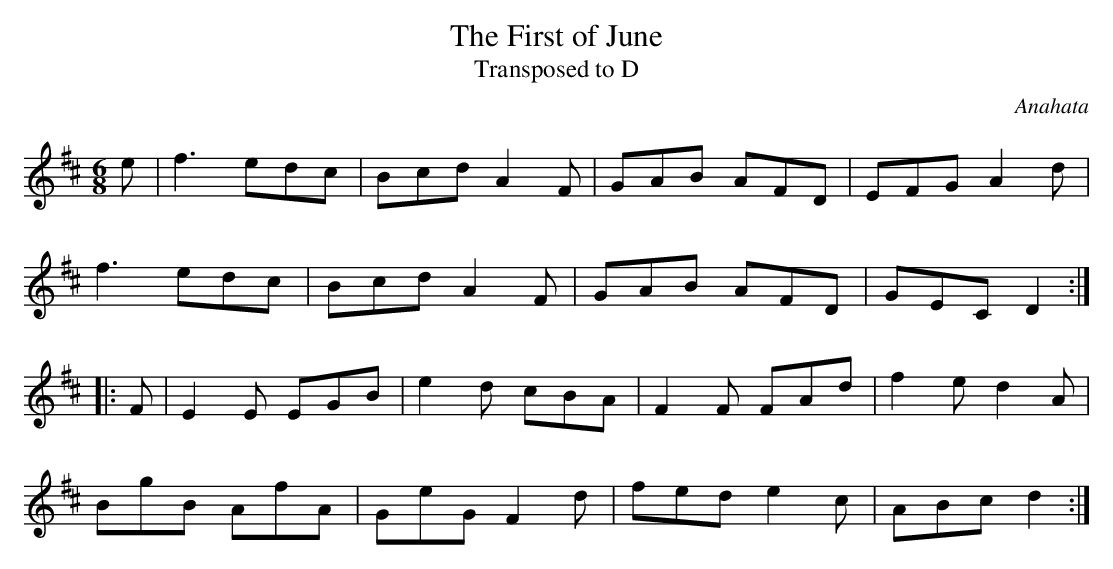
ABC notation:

X:1
T: The First of June
T: Transposed to D
C: Anahata
M: 6/8
L: 1/8
K: Dmaj
e | f3 edc | Bcd A2F | GAB AFD | EFG A2d |
f3 edc | Bcd A2F | GAB AFD | GEC D2 ::
F | E2E EGB | e2d cBA | F2F FAd | f2e d2A |
BgB AfA | GeG F2d | fed e2c | ABc d2 :|
